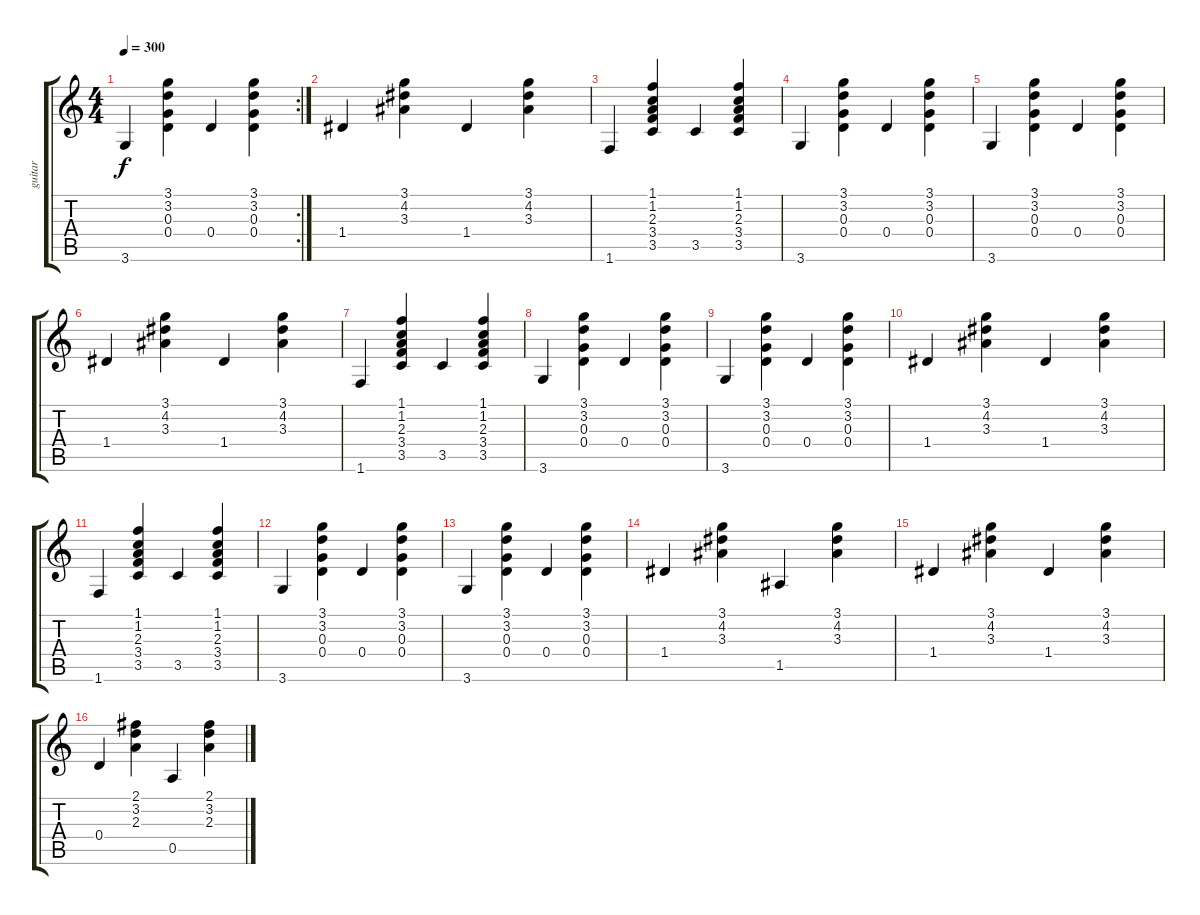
\track ("guitar" "guitar") {instrument acousticguitarsteel}
\staff {score tabs}
\tuning (E4 B3 G3 D3 A2 E2) {hide}
\rc 2
\ts (4 4)
\tempo 300
\clef g2
\ks c
3.6.4{dy f} (3.1 3.2 0.3 0.4).4 0.4.4 (3.1 3.2 0.3 0.4).4 |
1.4.4 (3.1 4.2 3.3).4 1.4.4 (3.1 4.2 3.3).4 |
1.6.4 (1.1 1.2 2.3 3.4 3.5).4 3.5.4 (1.1 1.2 2.3 3.4 3.5).4 |
3.6.4 (3.1 3.2 0.3 0.4).4 0.4.4 (3.1 3.2 0.3 0.4).4 |
3.6.4 (3.1 3.2 0.3 0.4).4 0.4.4 (3.1 3.2 0.3 0.4).4 |
1.4.4 (3.1 4.2 3.3).4 1.4.4 (3.1 4.2 3.3).4 |
1.6.4 (1.1 1.2 2.3 3.4 3.5).4 3.5.4 (1.1 1.2 2.3 3.4 3.5).4 |
3.6.4 (3.1 3.2 0.3 0.4).4 0.4.4 (3.1 3.2 0.3 0.4).4 |
3.6.4 (3.1 3.2 0.3 0.4).4 0.4.4 (3.1 3.2 0.3 0.4).4 |
1.4.4 (3.1 4.2 3.3).4 1.4.4 (3.1 4.2 3.3).4 |
1.6.4 (1.1 1.2 2.3 3.4 3.5).4 3.5.4 (1.1 1.2 2.3 3.4 3.5).4 |
3.6.4 (3.1 3.2 0.3 0.4).4 0.4.4 (3.1 3.2 0.3 0.4).4 |
3.6.4 (3.1 3.2 0.3 0.4).4 0.4.4 (3.1 3.2 0.3 0.4).4 |
1.4.4 (3.1 4.2 3.3).4 1.5.4 (3.1 4.2 3.3).4 |
1.4.4 (3.1 4.2 3.3).4 1.4.4 (3.1 4.2 3.3).4 |
0.4.4 (2.1 3.2 2.3).4 0.5.4 (2.1 3.2 2.3).4
